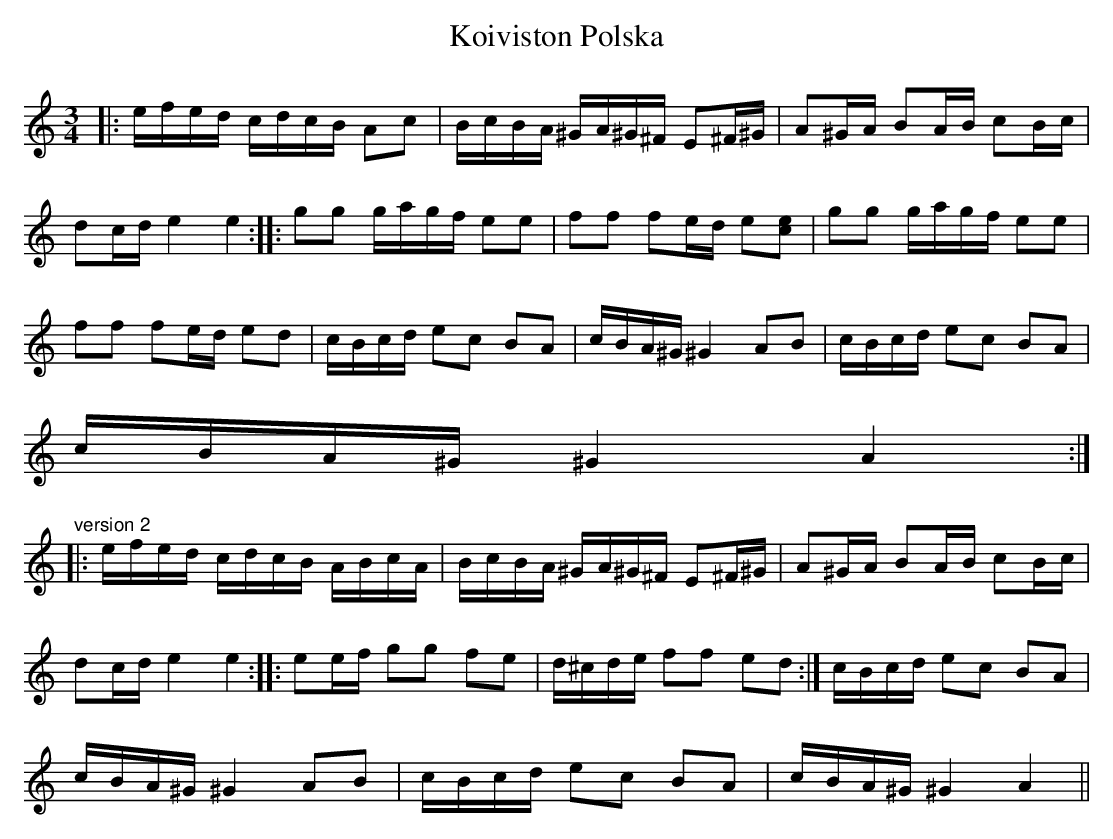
X:1
T:Koiviston Polska
M:3/4
L:1/16
K:Am
|: efed cdcB A2c2 | BcBA ^GA^G^F E2^F^G | A2^GA B2AB c2Bc |
d2cd e4 e4 :||: g2g2 gagf e2e2 | f2f2 f2ed e2[c2e2] | g2g2 gagf e2e2 |
f2f2 f2ed e2d2 | cBcd e2c2 B2A2 | cBA^G ^G4 A2B2 | cBcd e2c2 B2A2 |
cBA^G ^G4 A4 :|
"version 2"
|: efed cdcB ABcA | BcBA ^GA^G^F E2^F^G | A2^GA B2AB c2Bc |
d2cd e4 e4 :||: e2ef g2g2 f2e2 | d^cde f2f2 e2d2 :| cBcd e2c2 B2A2 |
cBA^G ^G4 A2B2 | cBcd e2c2 B2A2 | cBA^G ^G4 A4 ||
